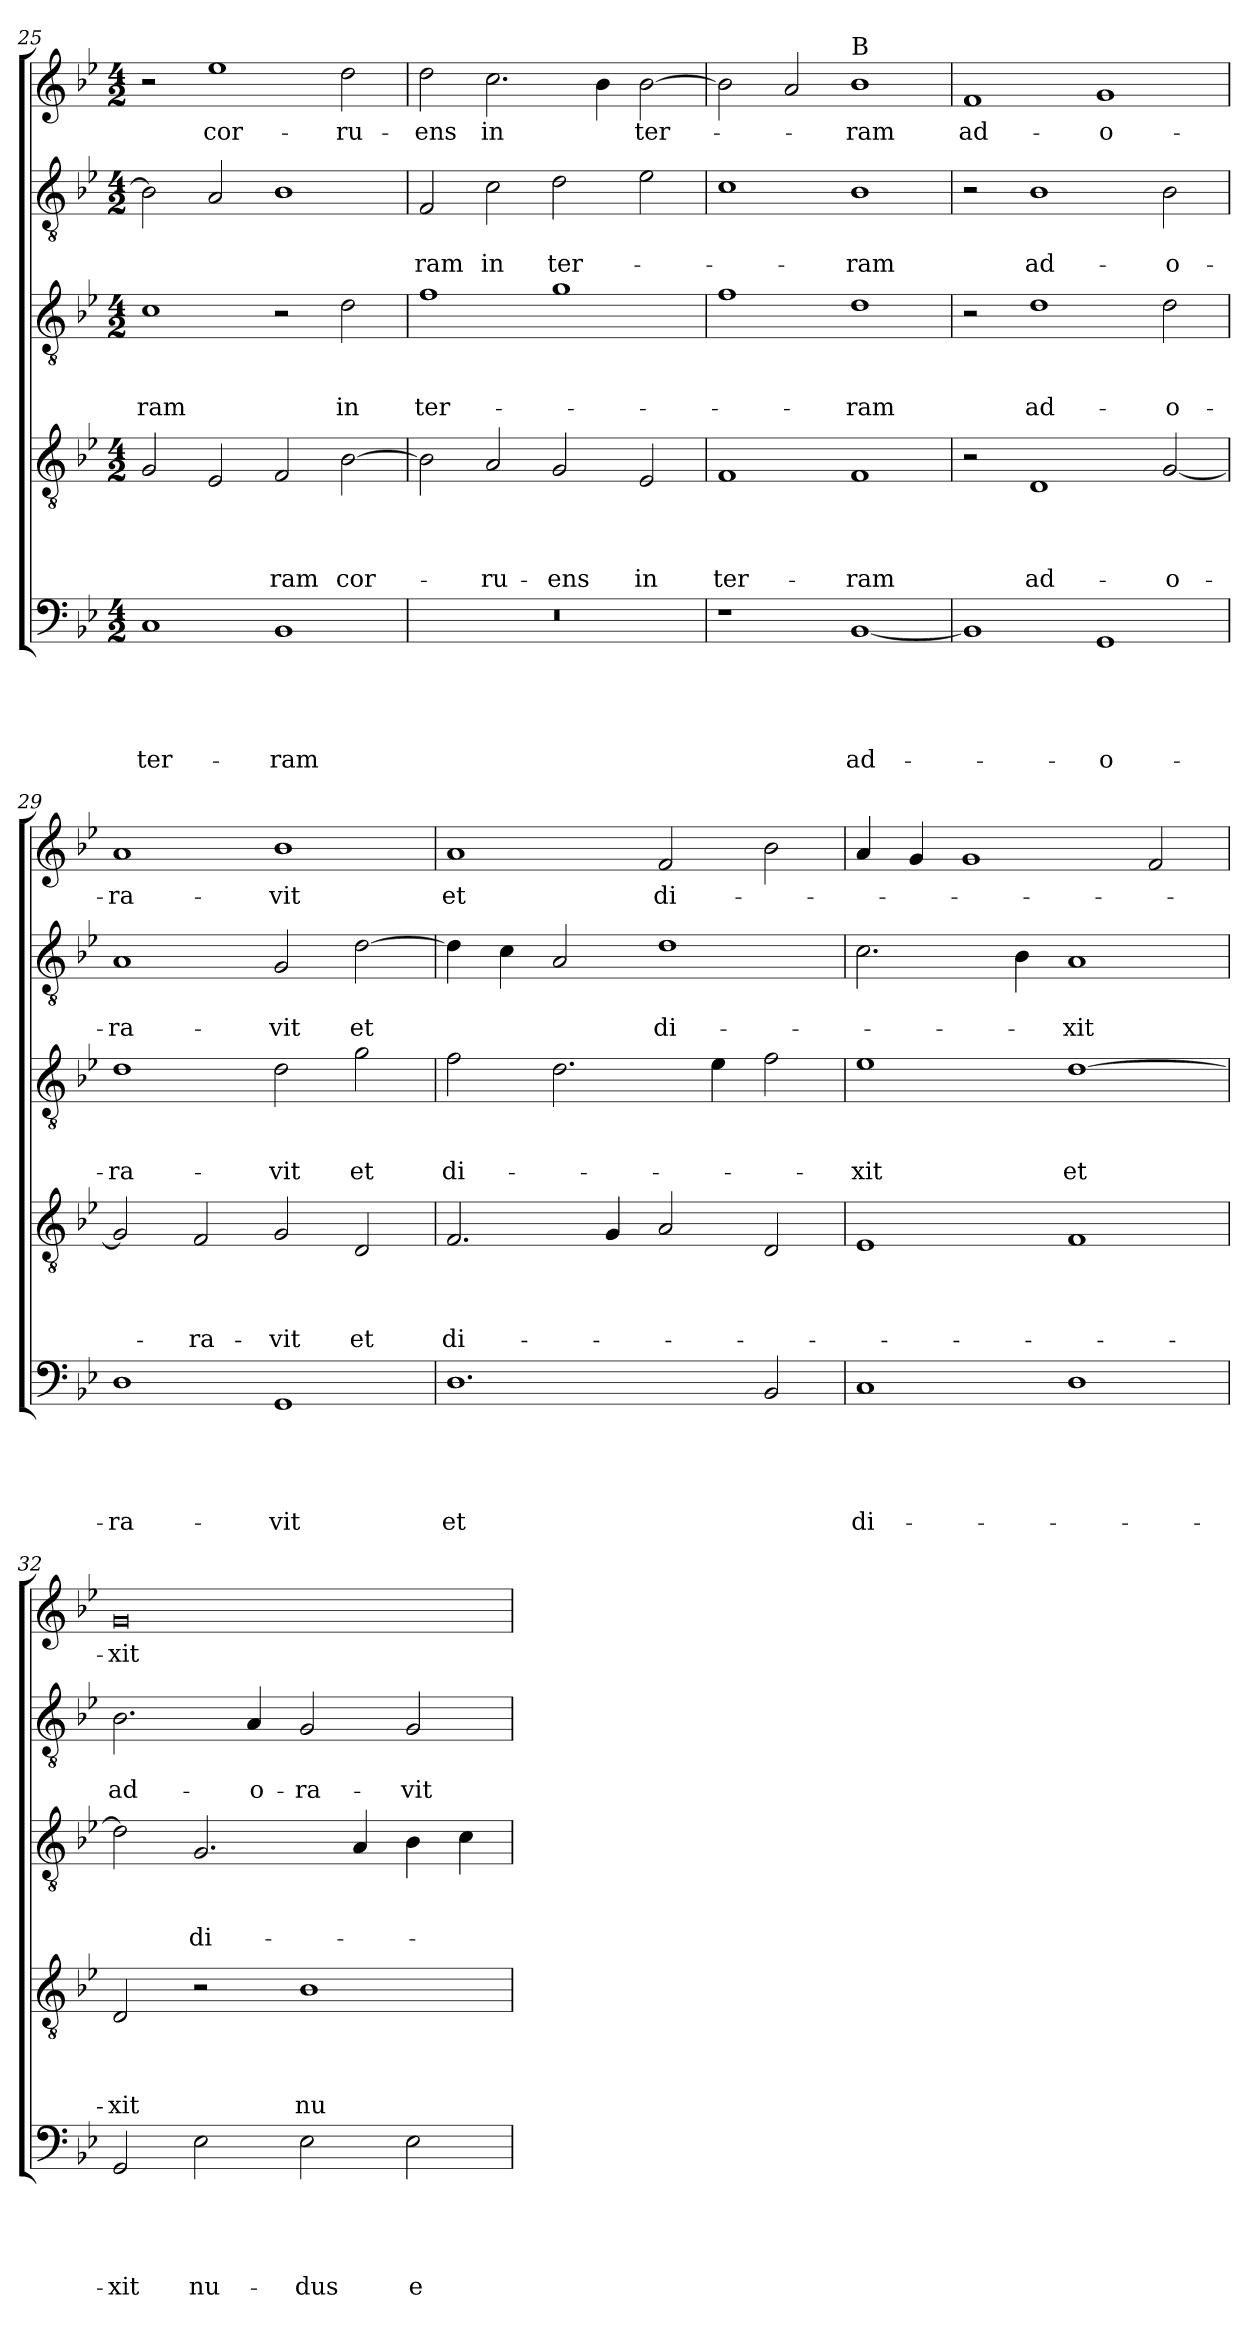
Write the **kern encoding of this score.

**kern	**text	**text	**text	**text	**text	**kern	**text	**text	**text	**text	**kern	**text	**text	**text	**kern	**text	**text	**kern	**text
*part5	*part5	*part5	*part5	*part5	*part5	*part4	*part4	*part4	*part4	*part4	*part3	*part3	*part3	*part3	*part2	*part2	*part2	*part1	*part1
*staff5	*staff5	*staff5	*staff5	*staff5	*staff5	*staff4	*staff4	*staff4	*staff4	*staff4	*staff3	*staff3	*staff3	*staff3	*staff2	*staff2	*staff2	*staff1	*staff1
!!LO:PB:g=z
*clefF4	*	*	*	*	*	*clefGv2	*	*	*	*	*clefGv2	*	*	*	*clefGv2	*	*	*clefG2	*
*k[b-e-]	*	*	*	*	*	*k[b-e-]	*	*	*	*	*k[b-e-]	*	*	*	*k[b-e-]	*	*	*k[b-e-]	*
*g:	*	*	*	*	*	*g:	*	*	*	*	*g:	*	*	*	*g:	*	*	*g:	*
*M4/2	*	*	*	*	*	*M4/2	*	*	*	*	*M4/2	*	*	*	*M4/2	*	*	*M4/2	*
=25	=25	=25	=25	=25	=25	=25	=25	=25	=25	=25	=25	=25	=25	=25	=25	=25	=25	=25	=25
!	!	!	!	!	!LO:LY:b	!	!	!	!	!	!	!	!	!LO:LY:b	!	!	!	!	!
1C	.	.	.	.	ter-	2G/	.	.	.	.	1c	.	.	-ram	2B-\]	.	.	2r	.
!	!	!	!	!	!	!	!	!	!	!	!	!	!	!	!	!	!	!	!LO:LY:b
.	.	.	.	.	.	2E-/	.	.	.	.	.	.	.	.	2A/	.	.	1ee-	cor-
!	!	!	!	!	!LO:LY:b	!	!	!	!	!LO:LY:b	!	!	!	!	!	!	!	!	!
1BB-	.	.	.	.	-ram	2F/	.	.	.	-ram	2r	.	.	.	1B-	.	.	.	.
!	!	!	!	!	!	!	!	!	!	!LO:LY:b	!	!	!	!LO:LY:b	!	!	!	!	!LO:LY:b
.	.	.	.	.	.	[2B-\	.	.	.	cor-	2d\	.	.	in	.	.	.	2dd\	-ru-
=26	=26	=26	=26	=26	=26	=26	=26	=26	=26	=26	=26	=26	=26	=26	=26	=26	=26	=26	=26
!	!	!	!	!	!	!	!	!	!	!	!	!	!	!LO:LY:b	!	!	!LO:LY:b	!	!LO:LY:b
0r	.	.	.	.	.	2B-\]	.	.	.	.	1f	.	.	ter-	2F/	.	-ram	2dd\	-ens
!	!	!	!	!	!	!	!	!	!	!LO:LY:b	!	!	!	!	!	!	!LO:LY:b	!	!LO:LY:b
.	.	.	.	.	.	2A/	.	.	.	-ru-	.	.	.	.	2c\	.	in	2.cc\	in
!	!	!	!	!	!	!	!	!	!	!LO:LY:b	!	!	!	!	!	!	!LO:LY:b	!	!
.	.	.	.	.	.	2G/	.	.	.	-ens	1g	.	.	.	2d\	.	ter-	.	.
.	.	.	.	.	.	.	.	.	.	.	.	.	.	.	.	.	.	4b-\	.
!	!	!	!	!	!	!	!	!	!	!LO:LY:b	!	!	!	!	!	!	!	!	!LO:LY:b
.	.	.	.	.	.	2E-/	.	.	.	in	.	.	.	.	2e-\	.	.	[2b-\	ter-
=27	=27	=27	=27	=27	=27	=27	=27	=27	=27	=27	=27	=27	=27	=27	=27	=27	=27	=27	=27
!	!	!	!	!	!	!	!	!	!	!LO:LY:b	!	!	!	!	!	!	!	!	!
1r	.	.	.	.	.	1F	.	.	.	ter-	1f	.	.	.	1c	.	.	2b-\]	.
.	.	.	.	.	.	.	.	.	.	.	.	.	.	.	.	.	.	2a/	.
!	!	!	!	!	!	!	!	!	!	!	!	!	!	!	!	!	!	!LO:TX:a:t=B	!
!	!	!	!	!	!LO:LY:b	!	!	!	!	!LO:LY:b	!	!	!	!LO:LY:b	!	!	!LO:LY:b	!	!LO:LY:b
[1BB-	.	.	.	.	ad-	1F	.	.	.	-ram	1d	.	.	-ram	1B-	.	-ram	1b-	-ram
=28	=28	=28	=28	=28	=28	=28	=28	=28	=28	=28	=28	=28	=28	=28	=28	=28	=28	=28	=28
!	!	!	!	!	!	!	!	!	!	!	!	!	!	!	!	!	!	!	!LO:LY:b
1BB-]	.	.	.	.	.	2r	.	.	.	.	2r	.	.	.	2r	.	.	1f	ad-
!	!	!	!	!	!	!	!	!	!	!LO:LY:b	!	!	!	!LO:LY:b	!	!	!LO:LY:b	!	!
.	.	.	.	.	.	1D	.	.	.	ad-	1d	.	.	ad-	1B-	.	ad-	.	.
!	!	!	!	!	!LO:LY:b	!	!	!	!	!	!	!	!	!	!	!	!	!	!LO:LY:b
1GG	.	.	.	.	-o-	.	.	.	.	.	.	.	.	.	.	.	.	1g	-o-
!	!	!	!	!	!	!	!	!	!	!LO:LY:b	!	!	!	!LO:LY:b	!	!	!LO:LY:b	!	!
.	.	.	.	.	.	[2G/	.	.	.	-o-	2d\	.	.	-o-	2B-\	.	-o-	.	.
=29	=29	=29	=29	=29	=29	=29	=29	=29	=29	=29	=29	=29	=29	=29	=29	=29	=29	=29	=29
!	!	!	!	!	!LO:LY:b	!	!	!	!	!	!	!	!	!LO:LY:b	!	!	!LO:LY:b	!	!LO:LY:b
1D	.	.	.	.	-ra-	2G/]	.	.	.	.	1d	.	.	-ra-	1A	.	-ra-	1a	-ra-
!	!	!	!	!	!	!	!	!	!	!LO:LY:b	!	!	!	!	!	!	!	!	!
.	.	.	.	.	.	2F/	.	.	.	-ra-	.	.	.	.	.	.	.	.	.
!	!	!	!	!	!LO:LY:b	!	!	!	!	!LO:LY:b	!	!	!	!LO:LY:b	!	!	!LO:LY:b	!	!LO:LY:b
1GG	.	.	.	.	-vit	2G/	.	.	.	-vit	2d\	.	.	-vit	2G/	.	-vit	1b-	-vit
!	!	!	!	!	!	!	!	!	!	!LO:LY:b	!	!	!	!LO:LY:b	!	!	!LO:LY:b	!	!
.	.	.	.	.	.	2D/	.	.	.	et	2g\	.	.	et	[2d\	.	et	.	.
=30	=30	=30	=30	=30	=30	=30	=30	=30	=30	=30	=30	=30	=30	=30	=30	=30	=30	=30	=30
!	!	!	!	!	!LO:LY:b	!	!	!	!	!LO:LY:b	!	!	!	!LO:LY:b	!	!	!	!	!LO:LY:b
1.D	.	.	.	.	et	2.F/	.	.	.	di-	2f\	.	.	di-	4d\]	.	.	1a	et
.	.	.	.	.	.	.	.	.	.	.	.	.	.	.	4c\	.	.	.	.
.	.	.	.	.	.	.	.	.	.	.	2.d\	.	.	.	2A/	.	.	.	.
.	.	.	.	.	.	4G/	.	.	.	.	.	.	.	.	.	.	.	.	.
!	!	!	!	!	!	!	!	!	!	!	!	!	!	!	!	!	!LO:LY:b	!	!LO:LY:b
.	.	.	.	.	.	2A/	.	.	.	.	.	.	.	.	1d	.	di-	2f/	di-
.	.	.	.	.	.	.	.	.	.	.	4e-\	.	.	.	.	.	.	.	.
2BB-/	.	.	.	.	.	2D/	.	.	.	.	2f\	.	.	.	.	.	.	2b-\	.
!!LO:LB:g=z
=31	=31	=31	=31	=31	=31	=31	=31	=31	=31	=31	=31	=31	=31	=31	=31	=31	=31	=31	=31
!	!	!	!	!	!LO:LY:b	!	!	!	!	!	!	!	!	!LO:LY:b	!	!	!	!	!
1C	.	.	.	.	di-	1E-	.	.	.	.	1e-	.	.	-xit	2.c\	.	.	4a/	.
.	.	.	.	.	.	.	.	.	.	.	.	.	.	.	.	.	.	4g/	.
.	.	.	.	.	.	.	.	.	.	.	.	.	.	.	.	.	.	1g	.
.	.	.	.	.	.	.	.	.	.	.	.	.	.	.	4B-\	.	.	.	.
!	!	!	!	!	!	!	!	!	!	!	!	!	!	!LO:LY:b	!	!	!LO:LY:b	!	!
1D	.	.	.	.	.	1F	.	.	.	.	[1d	.	.	et	1A	.	-xit	.	.
.	.	.	.	.	.	.	.	.	.	.	.	.	.	.	.	.	.	2f/	.
=32	=32	=32	=32	=32	=32	=32	=32	=32	=32	=32	=32	=32	=32	=32	=32	=32	=32	=32	=32
!	!	!	!	!	!LO:LY:b	!	!	!	!	!LO:LY:b	!	!	!	!	!	!	!LO:LY:b	!	!LO:LY:b
2GG/	.	.	.	.	-xit	2D/	.	.	.	-xit	2d\]	.	.	.	2.B-\	.	ad-	0g	-xit
!	!	!	!	!	!LO:LY:b	!	!	!	!	!	!	!	!	!LO:LY:b	!	!	!	!	!
2E-\	.	.	.	.	nu-	2r	.	.	.	.	2.G/	.	.	di-	.	.	.	.	.
!	!	!	!	!	!	!	!	!	!	!	!	!	!	!	!	!	!LO:LY:b	!	!
.	.	.	.	.	.	.	.	.	.	.	.	.	.	.	4A/	.	-o-	.	.
!	!	!	!	!	!LO:LY:b	!	!	!	!	!LO:LY:b	!	!	!	!	!	!	!LO:LY:b	!	!
2E-\	.	.	.	.	-dus	1B-	.	.	.	nu-	.	.	.	.	2G/	.	-ra-	.	.
.	.	.	.	.	.	.	.	.	.	.	4A/	.	.	.	.	.	.	.	.
!	!	!	!	!	!LO:LY:b	!	!	!	!	!	!	!	!	!	!	!	!LO:LY:b	!	!
2E-\	.	.	.	.	e-	.	.	.	.	.	4B-\	.	.	.	2G/	.	-vit	.	.
.	.	.	.	.	.	.	.	.	.	.	4c\	.	.	.	.	.	.	.	.
=	=	=	=	=	=	=	=	=	=	=	=	=	=	=	=	=	=	=	=
*-	*-	*-	*-	*-	*-	*-	*-	*-	*-	*-	*-	*-	*-	*-	*-	*-	*-	*-	*-
